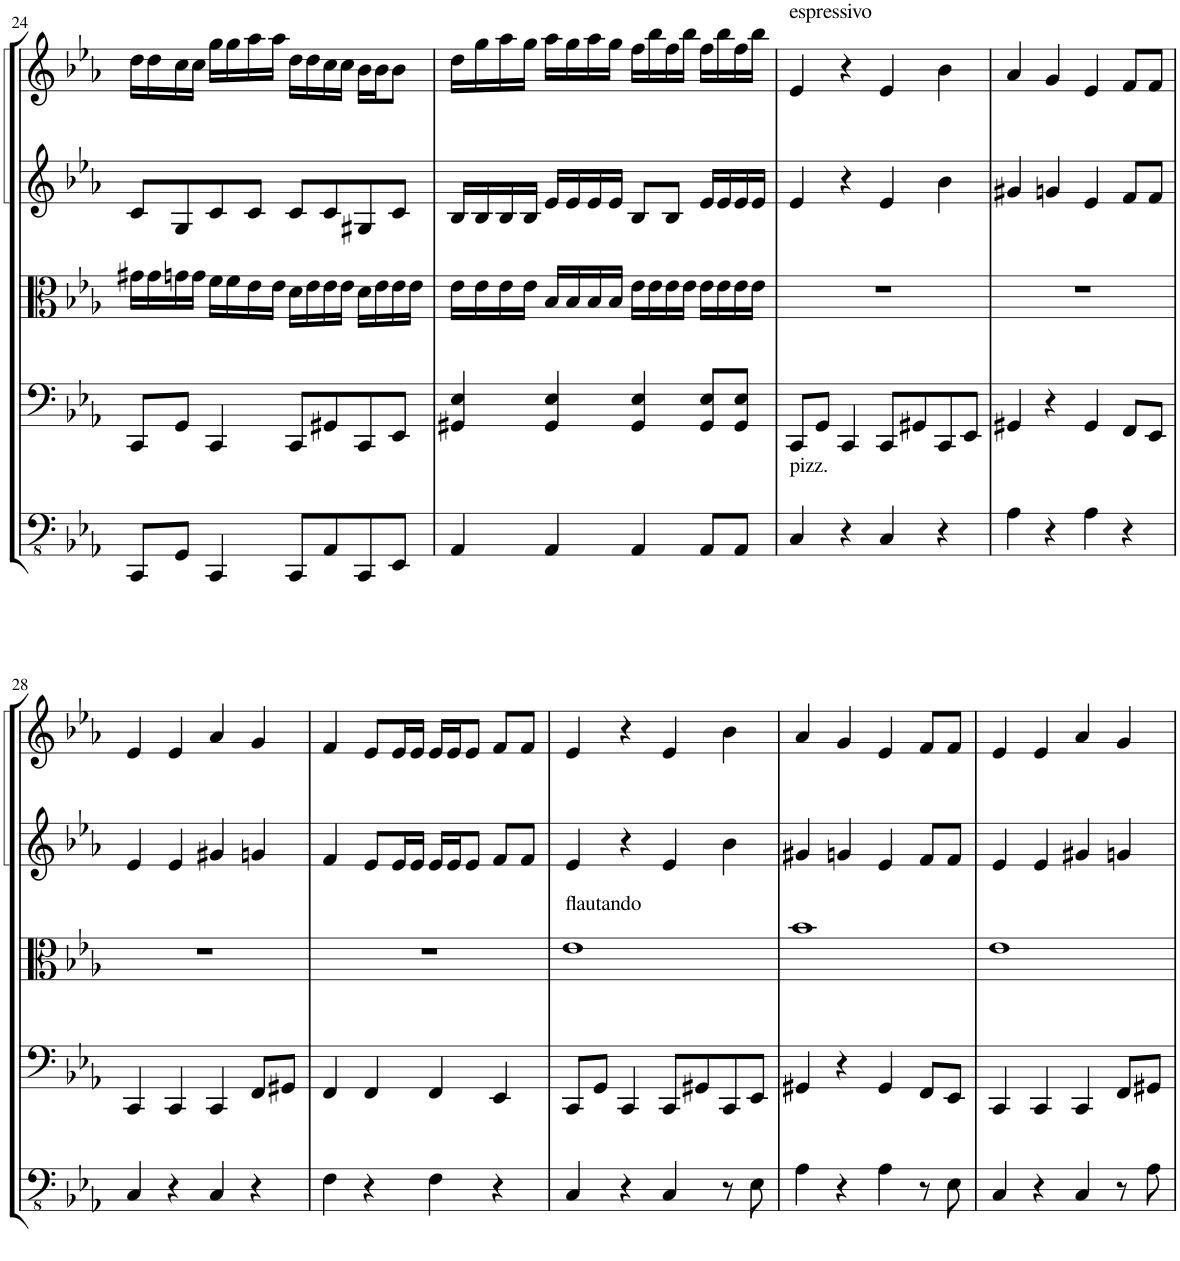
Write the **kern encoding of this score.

**kern	**kern	**kern	**kern	**kern
*part5	*part4	*part3	*part2	*part1
*staff5	*staff4	*staff3	*staff2	*staff1
*I"Contrabass	*I"Violoncello	*I"Viola	*I"Violin II	*I"Violin I
*I'Cb	*I'Vc	*I'Vla	*I'Vln	*I'Vln
!!LO:PB:g=z
*clefFv4	*clefF4	*clefC3	*clefG2	*clefG2
*ITrd7c12	*	*	*	*
*k[b-e-a-]	*k[b-e-a-]	*k[b-e-a-]	*k[b-e-a-]	*k[b-e-a-]
*M4/4	*M4/4	*M4/4	*M4/4	*M4/4
=24	=24	=24	=24	=24
8CCC/L	8CC/L	16g#X\LL	8c/L	16dd\LL
.	.	16g#\	.	16dd\
8GGG/J	8GG/J	16gn\	8G/	16cc\
.	.	16g\JJ	.	16cc\JJ
4CCC/	4CC/	16f\LL	8c/	16gg\LL
.	.	16f\	.	16gg\
.	.	16e-\	8c/J	16aa-\
.	.	16e-\JJ	.	16aa-\JJ
8CCC/L	8CC/L	16d\LL	8c/L	16dd\LL
.	.	16e-\	.	16dd\
8AAA-/	8GG#X/	16e-\	8c/	16cc\
.	.	16e-\JJ	.	16cc\JJ
8CCC/	8CC/	16d\LL	8G#X/	16b-\LL
.	.	16e-\	.	16b-\J
8EEE-/J	8EE-/J	16e-\	8c/J	8b-\J
.	.	16e-\JJ	.	.
=25	=25	=25	=25	=25
4AAA-/	4GG#X/ 4E-/	16e-\LL	16B-/LL	16dd\LL
.	.	16e-\	16B-/	16gg\
.	.	16e-\	16B-/	16aa-\
.	.	16e-\JJ	16B-/JJ	16gg\JJ
4AAA-/	4GG#/ 4E-/	16B-/LL	16e-/LL	16aa-\LL
.	.	16B-/	16e-/	16gg\
.	.	16B-/	16e-/	16aa-\
.	.	16B-/JJ	16e-/JJ	16gg\JJ
4AAA-/	4GG#/ 4E-/	16e-\LL	8B-/L	16ff\LL
.	.	16e-\	.	16bb-\
.	.	16e-\	8B-/J	16ff\
.	.	16e-\JJ	.	16bb-\JJ
8AAA-/L	8GG#/ 8E-/L	16e-\LL	16e-/LL	16ff\LL
.	.	16e-\	16e-/	16bb-\
8AAA-/J	8GG#/ 8E-/J	16e-\	16e-/	16ff\
.	.	16e-\JJ	16e-/JJ	16bb-\JJ
=26	=26	=26	=26	=26
!	!	!	!	!LO:TX:a:t=espressivo
!LO:TX:a:t=pizz.	!	!	!	!
4CC/	8CC/L	1r	4e-/	4e-/
.	8GG/J	.	.	.
4r	4CC/	.	4r	4r
4CC/	8CC/L	.	4e-/	4e-/
.	8GG#X/	.	.	.
4r	8CC/	.	4b-\	4b-\
.	8EE-/J	.	.	.
=27	=27	=27	=27	=27
4AA-\	4GG#X/	1r	4g#X/	4a-/
4r	4r	.	4gn/	4g/
4AA-\	4GG#/	.	4e-/	4e-/
4r	8FF/L	.	8f/L	8f/L
.	8EE-/J	.	8f/J	8f/J
!!LO:LB:g=z
=28	=28	=28	=28	=28
4CC/	4CC/	1r	4e-/	4e-/
4r	4CC/	.	4e-/	4e-/
4CC/	4CC/	.	4g#X/	4a-/
4r	8FF/L	.	4gn/	4g/
.	8GG#X/J	.	.	.
=29	=29	=29	=29	=29
4FF\	4FF/	1r	4f/	4f/
4r	4FF/	.	8e-/L	8e-/L
.	.	.	16e-/L	16e-/L
.	.	.	16e-/JJ	16e-/JJ
4FF\	4FF/	.	16e-/LL	16e-/LL
.	.	.	16e-/J	16e-/J
.	.	.	8e-/J	8e-/J
4r	4EE-/	.	8f/L	8f/L
.	.	.	8f/J	8f/J
=30	=30	=30	=30	=30
!	!	!LO:TX:a:t=flautando	!	!
4CC/	8CC/L	1e-	4e-/	4e-/
.	8GG/J	.	.	.
4r	4CC/	.	4r	4r
4CC/	8CC/L	.	4e-/	4e-/
.	8GG#X/	.	.	.
8r	8CC/	.	4b-\	4b-\
8EE-\	8EE-/J	.	.	.
=31	=31	=31	=31	=31
4AA-\	4GG#X/	1b-	4g#X/	4a-/
4r	4r	.	4gn/	4g/
4AA-\	4GG#/	.	4e-/	4e-/
8r	8FF/L	.	8f/L	8f/L
8EE-\	8EE-/J	.	8f/J	8f/J
=32	=32	=32	=32	=32
4CC/	4CC/	1e-	4e-/	4e-/
4r	4CC/	.	4e-/	4e-/
4CC/	4CC/	.	4g#X/	4a-/
8r	8FF/L	.	4gn/	4g/
8AA-\	8GG#X/J	.	.	.
=	=	=	=	=
*-	*-	*-	*-	*-
